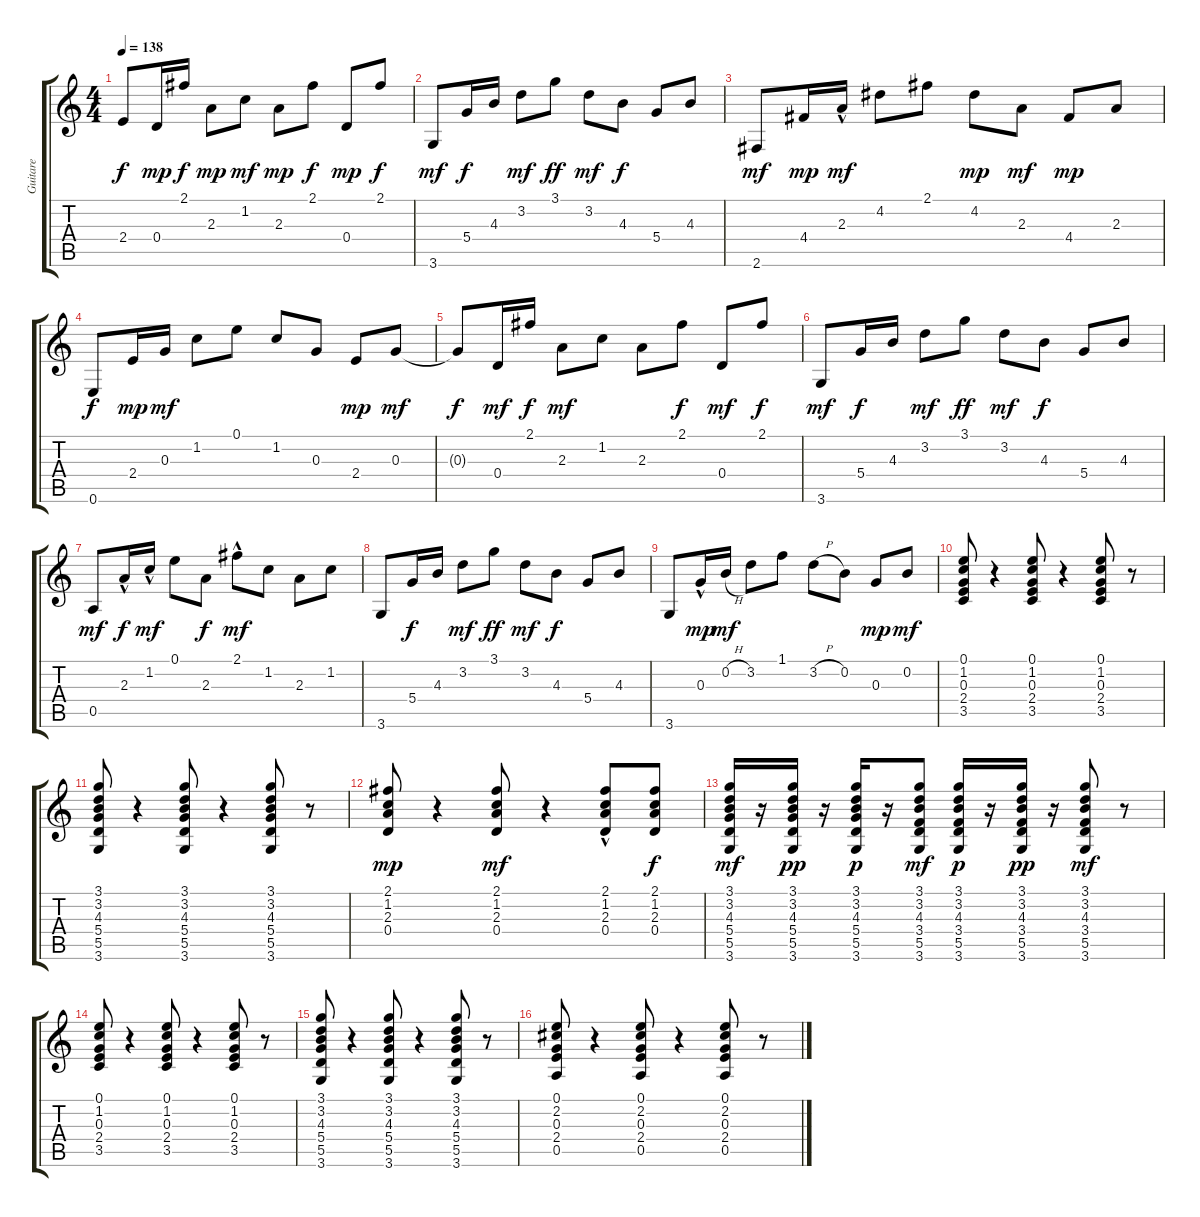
\track ("Guitare" "Guitare") {instrument electricguitarjazz}
\staff {score tabs}
\tuning (E4 B3 G3 D3 A2 E2) {hide}
\ts (4 4)
\tempo 138
\clef g2
\ks c
2.4{t}.8{dy f} 0.4.16{dy mp} 2.1.16{dy f} 2.3.8{dy mp} 1.2.8{dy mf} 2.3.8{dy mp} 2.1.8{dy f} 0.4.8{dy mp} 2.1.8{dy f} |
3.6.8{dy mf} 5.4.16{dy f} 4.3.16 3.2.8{dy mf} 3.1.8{dy ff} 3.2.8{dy mf} 4.3.8{dy f} 5.4.8 4.3.8 |
2.6.8{dy mf} 4.4.16{dy mp} 2.3{hac}.16{dy mf} 4.2.8 2.1.8 4.2.8{dy mp} 2.3.8{dy mf} 4.4.8{dy mp} 2.3.8 |
0.6.8{dy f} 2.4.16{dy mp} 0.3.16{dy mf} 1.2.8 0.1.8 1.2.8 0.3.8 2.4.8{dy mp} 0.3.8{dy mf} |
0.3{t}.8{dy f} 0.4.16{dy mf} 2.1.16{dy f} 2.3.8{dy mf} 1.2.8 2.3.8 2.1.8{dy f} 0.4.8{dy mf} 2.1.8{dy f} |
3.6.8{dy mf} 5.4.16{dy f} 4.3.16 3.2.8{dy mf} 3.1.8{dy ff} 3.2.8{dy mf} 4.3.8{dy f} 5.4.8 4.3.8 |
0.5.8{dy mf} 2.3{hac}.16{dy f} 1.2{hac}.16{dy mf} 0.1.8 2.3.8{dy f} 2.1{hac}.8{dy mf} 1.2.8 2.3.8 1.2.8 |
3.6.8 5.4.16{dy f} 4.3.16 3.2.8{dy mf} 3.1.8{dy ff} 3.2.8{dy mf} 4.3.8{dy f} 5.4.8 4.3.8 |
3.6.8 0.3{hac}.16{dy mp} 0.2{h}.16{dy mf} 3.2.8 1.1.8 3.2{h}.8 0.2.8 0.3.8{dy mp} 0.2.8{dy mf} |
(0.1 1.2 0.3 2.4 3.5).8 r.4 (0.1 1.2 0.3 2.4 3.5).8 r.4 (0.1 1.2 0.3 2.4 3.5).8 r.8 |
(3.1 3.2 4.3 5.4 5.5 3.6).8 r.4 (3.1 3.2 4.3 5.4 5.5 3.6).8 r.4 (3.1 3.2 4.3 5.4 5.5 3.6).8 r.8 |
(2.1 1.2 2.3 0.4).8{dy mp} r.4 (2.1 1.2 2.3 0.4).8{dy mf} r.4 (2.1 1.2 2.3 0.4{hac}).8 (2.1 1.2 2.3 0.4).8{dy f} |
(3.1 3.2 4.3 5.4 5.5 3.6).16{dy mf} r.16 (3.1 3.2 4.3 5.4 5.5 3.6).16{dy pp} r.16 (3.1 3.2 4.3 5.4 5.5 3.6).16{dy p} r.16 (3.1 3.2 4.3 3.4 5.5 3.6).8{dy mf} (3.1 3.2 4.3 3.4 5.5 3.6).16{dy p} r.16 (3.1 3.2 4.3 3.4 5.5 3.6).16{dy pp} r.16 (3.1 3.2 4.3 3.4 5.5 3.6).8{dy mf} r.8 |
(0.1 1.2 0.3 2.4 3.5).8 r.4 (0.1 1.2 0.3 2.4 3.5).8 r.4 (0.1 1.2 0.3 2.4 3.5).8 r.8 |
(3.1 3.2 4.3 5.4 5.5 3.6).8 r.4 (3.1 3.2 4.3 5.4 5.5 3.6).8 r.4 (3.1 3.2 4.3 5.4 5.5 3.6).8 r.8 |
(0.1 2.2 0.3 2.4 0.5).8 r.4 (0.1 2.2 0.3 2.4 0.5).8 r.4 (0.1 2.2 0.3 2.4 0.5).8 r.8
